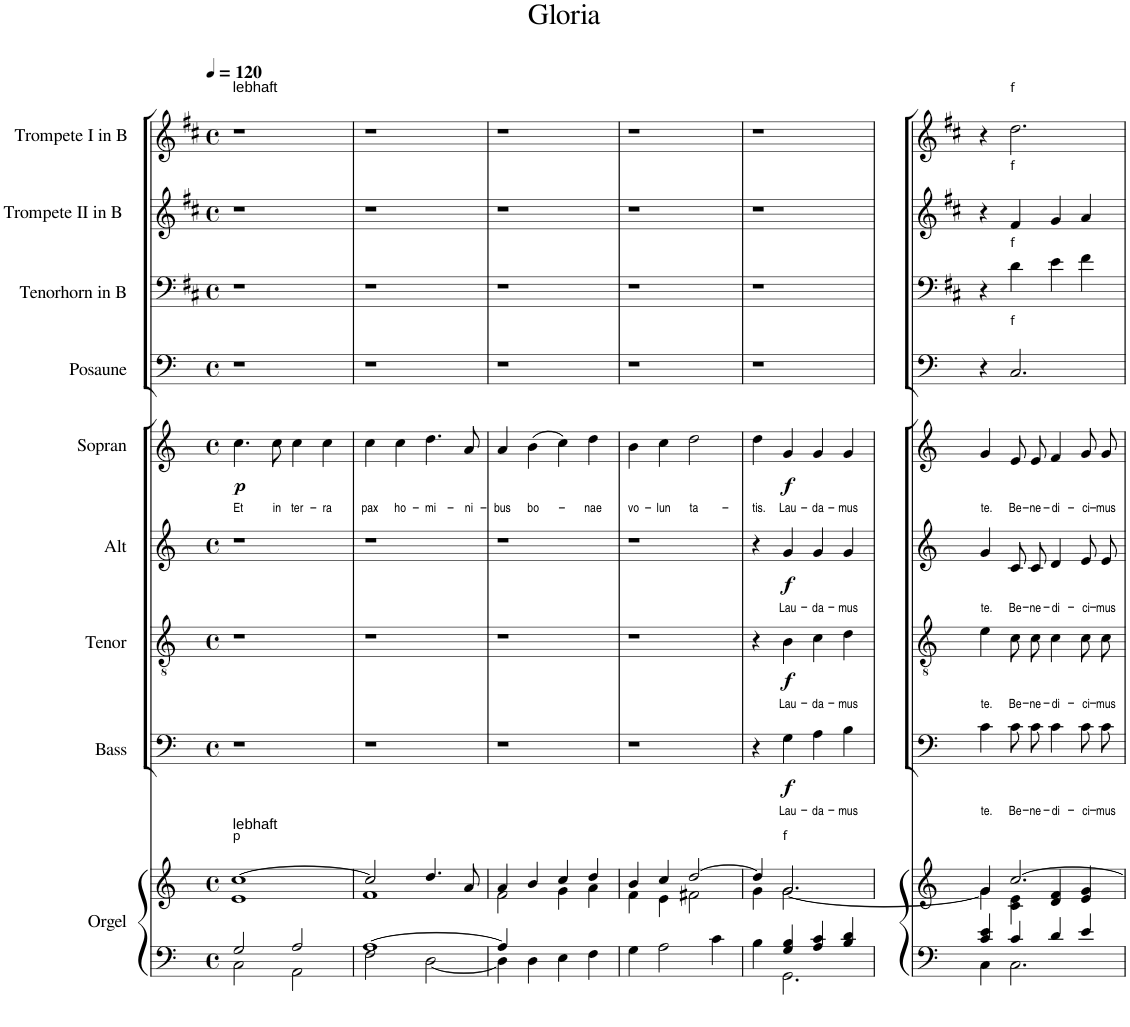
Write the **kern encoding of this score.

**kern	**kern	**kern	**text	**dynam	**kern	**text	**dynam	**kern	**text	**dynam	**kern	**text	**dynam	**kern	**kern	**kern	**kern
*part9	*part9	*part8	*part8	*part8	*part7	*part7	*part7	*part6	*part6	*part6	*part5	*part5	*part5	*part4	*part3	*part2	*part1
*staff10	*staff9	*staff8	*staff8	*staff8	*staff7	*staff7	*staff7	*staff6	*staff6	*staff6	*staff5	*staff5	*staff5	*staff4	*staff3	*staff2	*staff1
*I"Orgel	*	*I"Bass	*	*	*I"Tenor	*	*	*I"Alt	*	*	*I"Sopran	*	*	*I"Posaune	*I"Tenorhorn in B	*I"Trompete II in B	*I"Trompete I in B
*I'Org.	*	*I'B.	*	*	*I'T.	*	*	*I'A.	*	*	*I'S.	*	*	*I'Pos.	*I'Teh.	*I'Tr. II	*I'Tr. I
!!LO:PB:g=z
*clefF4	*clefG2	*clefF4	*	*	*clefGv2	*	*	*clefG2	*	*	*clefG2	*	*	*clefF4	*clefF4	*clefG2	*clefG2
*	*	*	*	*	*Trd7c12	*	*	*	*	*	*	*	*	*	*Trd1c2	*Trd1c2	*Trd1c2
*k[]	*k[]	*k[]	*	*	*k[]	*	*	*k[]	*	*	*k[]	*	*	*k[]	*k[f#c#]	*k[f#c#]	*k[f#c#]
*	*	*	*	*	*	*	*	*	*	*	*	*	*	*	*D:	*D:	*D:
*M4/4	*M4/4	*M4/4	*	*	*M4/4	*	*	*M4/4	*	*	*M4/4	*	*	*M4/4	*M4/4	*M4/4	*M4/4
*met(c)	*met(c)	*met(c)	*	*	*met(c)	*	*	*met(c)	*	*	*met(c)	*	*	*met(c)	*met(c)	*met(c)	*met(c)
*MM120	*MM120	*MM120	*	*	*MM120	*	*	*MM120	*	*	*MM120	*	*	*MM120	*MM120	*MM120	*MM120
=1	=1	=1	=1	=1	=1	=1	=1	=1	=1	=1	=1	=1	=1	=1	=1	=1	=1
*^	*^	*	*	*	*	*	*	*	*	*	*	*	*	*	*	*	*
!	!	!	!	!	!	!	!	!	!	!	!	!	!	!	!	!	!	!	!LO:TX:a:t=lebhaft
!	!	!LO:TX:a:t=p	!	!	!	!	!	!	!	!	!	!	!	!	!	!	!	!	!
!	!	!LO:TX:a:t=lebhaft	!	!	!	!	!	!	!	!	!	!	!	!	!	!	!	!	!
!	!	!	!	!	!	!	!	!	!	!	!	!	!	!LO:LY:b	!LO:DY:b	!	!	!	!
2G/	2C\	[1cc	1e	1r	.	.	1r	.	.	1r	.	.	4.cc\	Et	p	1r	1r	1r	1r
!	!	!	!	!	!	!	!	!	!	!	!	!	!	!LO:LY:b	!	!	!	!	!
.	.	.	.	.	.	.	.	.	.	.	.	.	8cc\	in	.	.	.	.	.
!	!	!	!	!	!	!	!	!	!	!	!	!	!	!LO:LY:b	!	!	!	!	!
2A/	2AA\	.	.	.	.	.	.	.	.	.	.	.	4cc\	ter-	.	.	.	.	.
!	!	!	!	!	!	!	!	!	!	!	!	!	!	!LO:LY:b	!	!	!	!	!
.	.	.	.	.	.	.	.	.	.	.	.	.	4cc\	-ra	.	.	.	.	.
=2	=2	=2	=2	=2	=2	=2	=2	=2	=2	=2	=2	=2	=2	=2	=2	=2	=2	=2	=2
!	!	!	!	!	!	!	!	!	!	!	!	!	!	!LO:LY:b	!	!	!	!	!
[1A	2F\	2cc/]	1f	1r	.	.	1r	.	.	1r	.	.	4cc\	pax	.	1r	1r	1r	1r
!	!	!	!	!	!	!	!	!	!	!	!	!	!	!LO:LY:b	!	!	!	!	!
.	.	.	.	.	.	.	.	.	.	.	.	.	4cc\	ho-	.	.	.	.	.
!	!	!	!	!	!	!	!	!	!	!	!	!	!	!LO:LY:b	!	!	!	!	!
.	[2D\	4.dd/	.	.	.	.	.	.	.	.	.	.	4.dd\	-mi-	.	.	.	.	.
!	!	!	!	!	!	!	!	!	!	!	!	!	!	!LO:LY:b	!	!	!	!	!
.	.	8a/	.	.	.	.	.	.	.	.	.	.	8a/	-ni-	.	.	.	.	.
=3	=3	=3	=3	=3	=3	=3	=3	=3	=3	=3	=3	=3	=3	=3	=3	=3	=3	=3	=3
!	!	!	!	!	!	!	!	!	!	!	!	!	!	!LO:LY:b	!	!	!	!	!
4A/]	4D\]	4a/	2f\	1r	.	.	1r	.	.	1r	.	.	4a/	-bus	.	1r	1r	1r	1r
!	!	!	!	!	!	!	!	!	!	!	!	!	!	!LO:LY:b	!	!	!	!	!
2.ryy	4D\	4b/	.	.	.	.	.	.	.	.	.	.	(4b\	bo-	.	.	.	.	.
.	4E\	4cc/	4g\	.	.	.	.	.	.	.	.	.	4cc\)	.	.	.	.	.	.
!	!	!	!	!	!	!	!	!	!	!	!	!	!	!LO:LY:b	!	!	!	!	!
.	4F\	4dd/	4a\	.	.	.	.	.	.	.	.	.	4dd\	-nae	.	.	.	.	.
=4	=4	=4	=4	=4	=4	=4	=4	=4	=4	=4	=4	=4	=4	=4	=4	=4	=4	=4	=4
!	!	!	!	!	!	!	!	!	!	!	!	!	!	!LO:LY:b	!	!	!	!	!
1ryy	4G\	4b/	4f\	1r	.	.	1r	.	.	1r	.	.	4b\	vo-	.	1r	1r	1r	1r
!	!	!	!	!	!	!	!	!	!	!	!	!	!	!LO:LY:b	!	!	!	!	!
.	2A\	4cc/	4e\	.	.	.	.	.	.	.	.	.	4cc\	-lun	.	.	.	.	.
!	!	!	!	!	!	!	!	!	!	!	!	!	!	!LO:LY:b	!	!	!	!	!
.	.	[2dd/	2f#X\	.	.	.	.	.	.	.	.	.	2dd\	ta-	.	.	.	.	.
.	4c\	.	.	.	.	.	.	.	.	.	.	.	.	.	.	.	.	.	.
=5	=5	=5	=5	=5	=5	=5	=5	=5	=5	=5	=5	=5	=5	=5	=5	=5	=5	=5	=5
!	!	!	!	!	!	!	!	!	!	!	!	!	!	!LO:LY:b	!	!	!	!	!
4ryy	4B\	4dd/]	4g\	4r	.	.	4r	.	.	4r	.	.	4dd\	-tis.	.	1r	1r	1r	1r
!	!	!LO:TX:a:t=f	!	!	!	!	!	!	!	!	!	!	!	!	!	!	!	!	!
!	!	!	!	!	!LO:LY:b	!LO:DY:b	!	!LO:LY:b	!LO:DY:b	!	!LO:LY:b	!LO:DY:b	!	!LO:LY:b	!LO:DY:b	!	!	!	!
4G/ 4B/	2.GG\	2.g/	[2.g\	4G\	Lau-	f	4B\	Lau-	f	4g/	Lau-	f	4g/	Lau-	f	.	.	.	.
!	!	!	!	!	!LO:LY:b	!	!	!LO:LY:b	!	!	!LO:LY:b	!	!	!LO:LY:b	!	!	!	!	!
4A/ 4c/	.	.	.	4A\	-da-	.	4c\	-da-	.	4g/	-da-	.	4g/	-da-	.	.	.	.	.
!	!	!	!	!	!LO:LY:b	!	!	!LO:LY:b	!	!	!LO:LY:b	!	!	!LO:LY:b	!	!	!	!	!
4B/ 4d/	.	.	.	4B\	-mus	.	4d\	-mus	.	4g/	-mus	.	4g/	-mus	.	.	.	.	.
=6	=6	=6	=6	=6	=6	=6	=6	=6	=6	=6	=6	=6	=6	=6	=6	=6	=6	=6	=6
!	!	!	!	!	!LO:LY:b	!	!	!LO:LY:b	!	!	!LO:LY:b	!	!	!LO:LY:b	!	!	!	!	!
4c/ 4e/	4C\	4g/	4g\]	4c\	te.	.	4e\	te.	.	4g/	te.	.	4g/	te.	.	4r	4r	4r	4r
!	!	!	!	!	!	!	!	!	!	!	!	!	!	!	!	!	!	!	!LO:TX:a:t=f
!	!	!	!	!	!	!	!	!	!	!	!	!	!	!	!	!	!	!LO:TX:a:t=f	!
!	!	!	!	!	!	!	!	!	!	!	!	!	!	!	!	!	!LO:TX:a:t=f	!	!
!	!	!	!	!	!	!	!	!	!	!	!	!	!	!	!	!LO:TX:a:t=f	!	!	!
!	!	!	!	!	!LO:LY:b	!	!	!LO:LY:b	!	!	!LO:LY:b	!	!	!LO:LY:b	!	!	!	!	!
4c/	2.C\	[2.cc/	4c\ 4e\	8c\L	Be-	.	8c\L	Be-	.	8c/L	Be-	.	8e/L	Be-	.	2.C/	4d\	4f#/	2.dd\
!	!	!	!	!	!LO:LY:b	!	!	!LO:LY:b	!	!	!LO:LY:b	!	!	!LO:LY:b	!	!	!	!	!
.	.	.	.	8c\J	-ne-	.	8c\J	-ne-	.	8c/J	-ne-	.	8e/J	-ne-	.	.	.	.	.
!	!	!	!	!	!LO:LY:b	!	!	!LO:LY:b	!	!	!LO:LY:b	!	!	!LO:LY:b	!	!	!	!	!
4d/	.	.	4d/ 4f/	4c\	-di-	.	4c\	-di-	.	4d/	-di-	.	4f/	-di-	.	.	4e\	4g/	.
!	!	!	!	!	!LO:LY:b	!	!	!LO:LY:b	!	!	!LO:LY:b	!	!	!LO:LY:b	!	!	!	!	!
4e/	.	.	4e/ 4g/	8c\L	-ci-	.	8c\L	-ci-	.	8e/L	-ci-	.	8g/L	-ci-	.	.	4f#\	4a/	.
!	!	!	!	!	!LO:LY:b	!	!	!LO:LY:b	!	!	!LO:LY:b	!	!	!LO:LY:b	!	!	!	!	!
.	.	.	.	8c\J	-mus	.	8c\J	-mus	.	8e/J	-mus	.	8g/J	-mus	.	.	.	.	.
*v	*v	*	*	*	*	*	*	*	*	*	*	*	*	*	*	*	*	*	*
*	*v	*v	*	*	*	*	*	*	*	*	*	*	*	*	*	*	*	*
=	=	=	=	=	=	=	=	=	=	=	=	=	=	=	=	=	=
*-	*-	*-	*-	*-	*-	*-	*-	*-	*-	*-	*-	*-	*-	*-	*-	*-	*-
